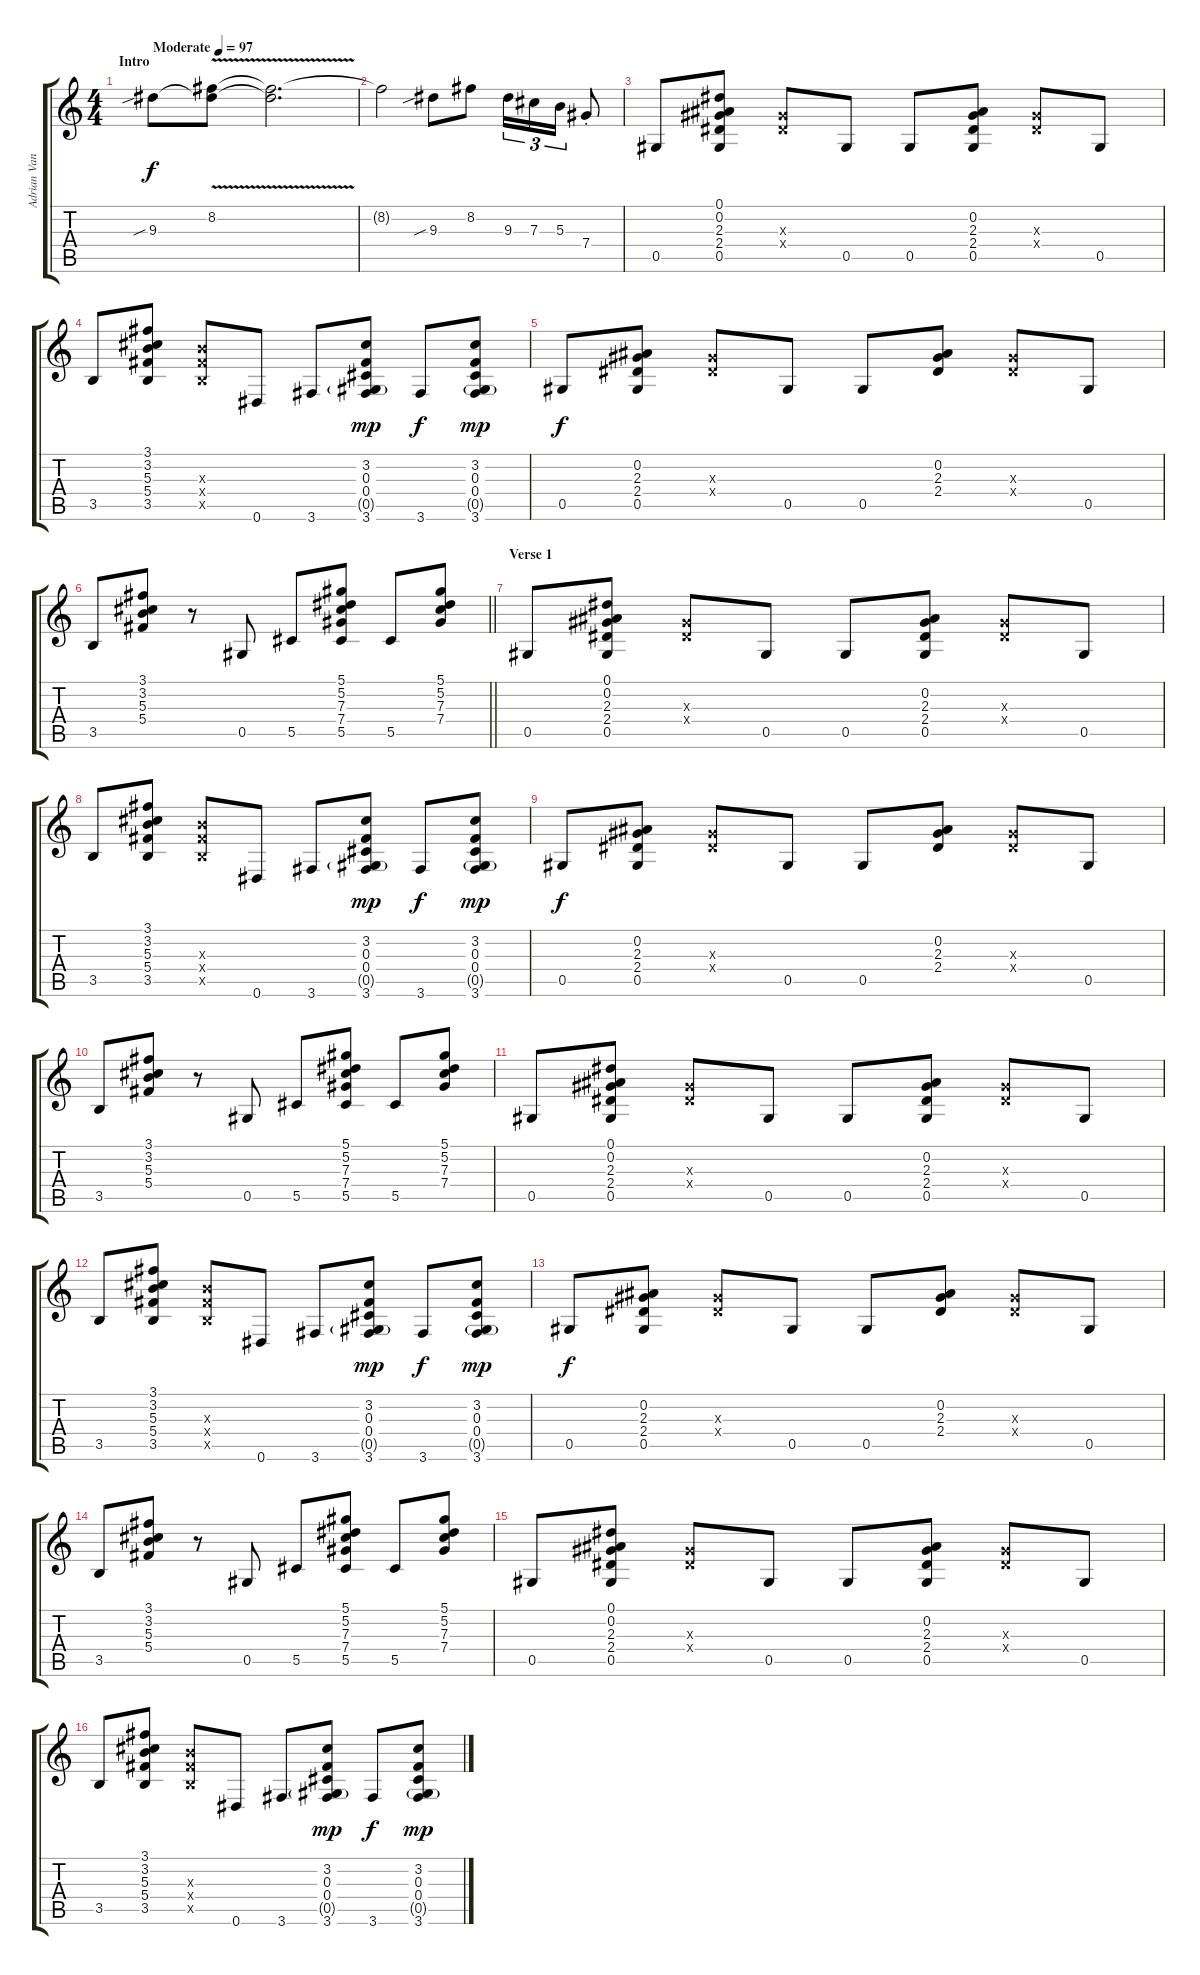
\track ("Adrian Vandenberg" "Adrian Van") {instrument acousticguitarsteel}
\staff {score tabs}
\tuning (Eb4 Bb3 Gb3 Db3 Ab2 Eb2) {hide}
\ts (4 4)
\section ("" "Intro")
\tempo (97 "Moderate")
\clef g2
\ks c
9.3{sib}.8{dy f instrument acousticguitarsteel} (8.2{v} 9.3{t}).8 (8.2{t} 9.3{t}).2{d} |
8.2{t}.2 9.3{sib}.8 8.2.8 9.3.16{tu (3 2)} 7.3.16{tu (3 2)} 5.3.16{tu (3 2)} 7.4{st}.8 |
0.5.8 (0.1 0.2 2.3 2.4 0.5).8 (2.3{x} 2.4{x}).8 0.5.8 0.5.8 (0.2 2.3 2.4 0.5).8 (2.3{x} 2.4{x}).8 0.5.8 |
3.5.8 (3.1 3.2 5.3 5.4 3.5).8 (5.3{x} 5.4{x} 3.5{x}).8 0.6.8 3.6.8 (3.2 0.3 0.4 0.5{g} 3.6).8{dy mp} 3.6.8{dy f} (3.2 0.3 0.4 0.5{g} 3.6).8{dy mp} |
0.5.8{dy f} (0.2 2.3 2.4 0.5).8 (2.3{x} 2.4{x}).8 0.5.8 0.5.8 (0.2 2.3 2.4).8 (2.3{x} 2.4{x}).8 0.5.8 |
\barLineRight lightlight
3.5.8 (3.1 3.2 5.3 5.4).8 r.8 0.5.8 5.5.8 (5.1 5.2 7.3 7.4 5.5).8 5.5.8 (5.1 5.2 7.3 7.4).8 |
\section ("" "Verse 1")
0.5.8 (0.1 0.2 2.3 2.4 0.5).8 (2.3{x} 2.4{x}).8 0.5.8 0.5.8 (0.2 2.3 2.4 0.5).8 (2.3{x} 2.4{x}).8 0.5.8 |
3.5.8 (3.1 3.2 5.3 5.4 3.5).8 (5.3{x} 5.4{x} 3.5{x}).8 0.6.8 3.6.8 (3.2 0.3 0.4 0.5{g} 3.6).8{dy mp} 3.6.8{dy f} (3.2 0.3 0.4 0.5{g} 3.6).8{dy mp} |
0.5.8{dy f} (0.2 2.3 2.4 0.5).8 (2.3{x} 2.4{x}).8 0.5.8 0.5.8 (0.2 2.3 2.4).8 (2.3{x} 2.4{x}).8 0.5.8 |
3.5.8 (3.1 3.2 5.3 5.4).8 r.8 0.5.8 5.5.8 (5.1 5.2 7.3 7.4 5.5).8 5.5.8 (5.1 5.2 7.3 7.4).8 |
0.5.8 (0.1 0.2 2.3 2.4 0.5).8 (2.3{x} 2.4{x}).8 0.5.8 0.5.8 (0.2 2.3 2.4 0.5).8 (2.3{x} 2.4{x}).8 0.5.8 |
3.5.8 (3.1 3.2 5.3 5.4 3.5).8 (5.3{x} 5.4{x} 3.5{x}).8 0.6.8 3.6.8 (3.2 0.3 0.4 0.5{g} 3.6).8{dy mp} 3.6.8{dy f} (3.2 0.3 0.4 0.5{g} 3.6).8{dy mp} |
0.5.8{dy f} (0.2 2.3 2.4 0.5).8 (2.3{x} 2.4{x}).8 0.5.8 0.5.8 (0.2 2.3 2.4).8 (2.3{x} 2.4{x}).8 0.5.8 |
3.5.8 (3.1 3.2 5.3 5.4).8 r.8 0.5.8 5.5.8 (5.1 5.2 7.3 7.4 5.5).8 5.5.8 (5.1 5.2 7.3 7.4).8 |
0.5.8 (0.1 0.2 2.3 2.4 0.5).8 (2.3{x} 2.4{x}).8 0.5.8 0.5.8 (0.2 2.3 2.4 0.5).8 (2.3{x} 2.4{x}).8 0.5.8 |
3.5.8 (3.1 3.2 5.3 5.4 3.5).8 (5.3{x} 5.4{x} 3.5{x}).8 0.6.8 3.6.8 (3.2 0.3 0.4 0.5{g} 3.6).8{dy mp} 3.6.8{dy f} (3.2 0.3 0.4 0.5{g} 3.6).8{dy mp}
